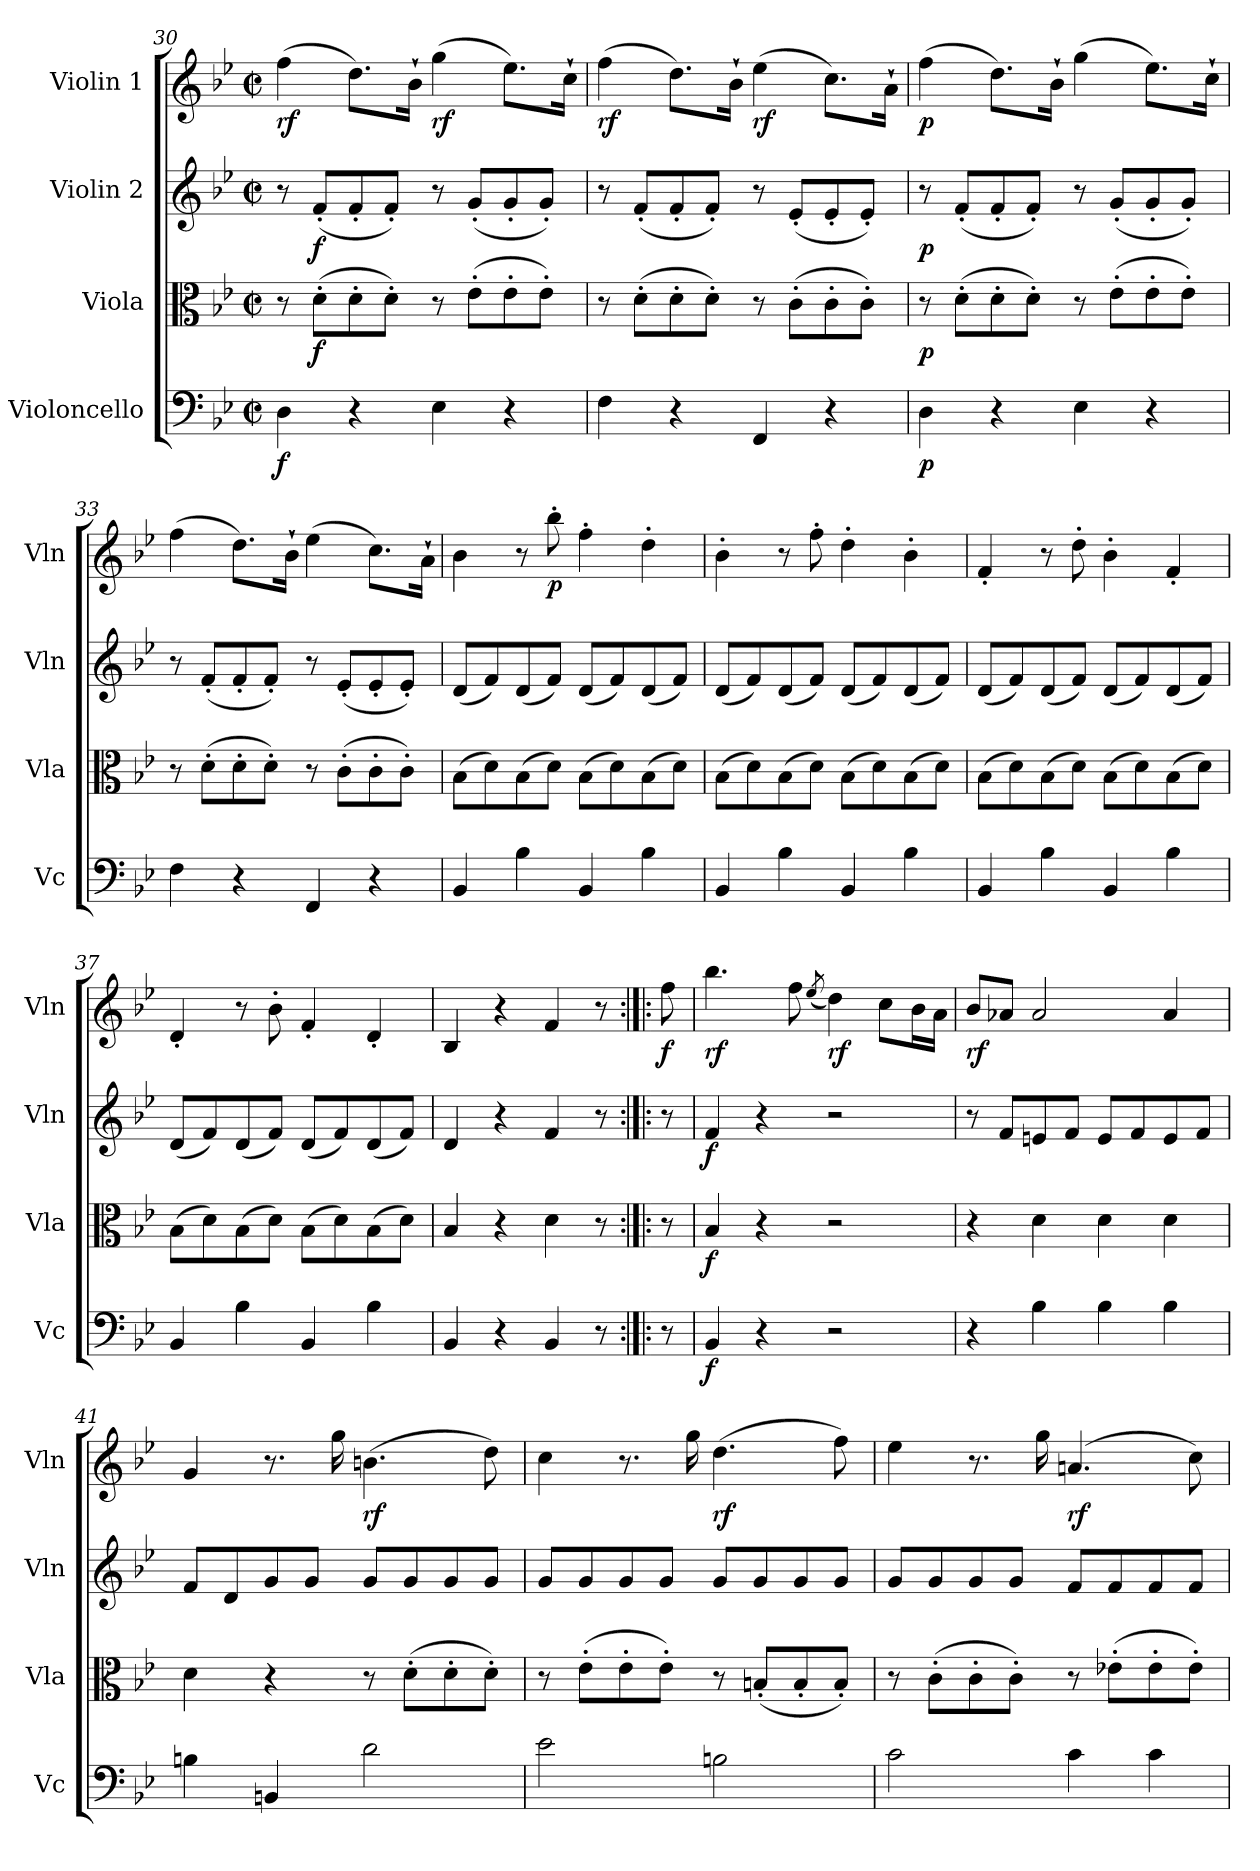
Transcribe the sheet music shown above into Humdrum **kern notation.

**kern	**dynam	**kern	**dynam	**kern	**dynam	**kern	**dynam
*part4	*part4	*part3	*part3	*part2	*part2	*part1	*part1
*staff4	*staff4	*staff3	*staff3	*staff2	*staff2	*staff1	*staff1
*I"Violoncello	*	*I"Viola	*	*I"Violin 2	*	*I"Violin 1	*
*I'Vc	*	*I'Vla	*	*I'Vln	*	*I'Vln	*
*clefF4	*	*clefC3	*	*clefG2	*	*clefG2	*
*k[b-e-]	*	*k[b-e-]	*	*k[b-e-]	*	*k[b-e-]	*
*M2/2	*	*M2/2	*	*M2/2	*	*M2/2	*
*met(c|)	*	*met(c|)	*	*met(c|)	*	*met(c|)	*
=30	=30	=30	=30	=30	=30	=30	=30
!	!LO:DY:b	!	!	!	!	!	!LO:DY:b
4D\	f	8r	.	8r	.	(>4ff\	rf
!	!	!	!LO:DY:b	!	!LO:DY:b	!	!
.	.	(>8d'\L	f	(<8f'/L	f	.	.
4r	.	8d'\	.	8f'/	.	8.dd\L)	.
.	.	8d'\J)	.	8f'/J)	.	.	.
.	.	.	.	.	.	16b-`\Jk	.
!	!	!	!	!	!	!	!LO:DY:b
4E-\	.	8r	.	8r	.	(>4gg\	rf
.	.	(>8e-'\L	.	(<8g'/L	.	.	.
4r	.	8e-'\	.	8g'/	.	8.ee-\L)	.
.	.	8e-'\J)	.	8g'/J)	.	.	.
.	.	.	.	.	.	16cc`\Jk	.
=31	=31	=31	=31	=31	=31	=31	=31
!	!	!	!	!	!	!	!LO:DY:b
4F\	.	8r	.	8r	.	(>4ff\	rf
.	.	(>8d'\L	.	(<8f'/L	.	.	.
4r	.	8d'\	.	8f'/	.	8.dd\L)	.
.	.	8d'\J)	.	8f'/J)	.	.	.
.	.	.	.	.	.	16b-`\Jk	.
!	!	!	!	!	!	!	!LO:DY:b
4FF/	.	8r	.	8r	.	(>4ee-\	rf
.	.	(>8c'\L	.	(<8e-'/L	.	.	.
4r	.	8c'\	.	8e-'/	.	8.cc\L)	.
.	.	8c'\J)	.	8e-'/J)	.	.	.
.	.	.	.	.	.	16a`\Jk	.
!!LO:LB:g=z
=32	=32	=32	=32	=32	=32	=32	=32
!	!LO:DY:b	!	!LO:DY:b	!	!LO:DY:b	!	!LO:DY:b
4D\	p	8r	p	8r	p	(>4ff\	p
.	.	(>8d'\L	.	(<8f'/L	.	.	.
4r	.	8d'\	.	8f'/	.	8.dd\L)	.
.	.	8d'\J)	.	8f'/J)	.	.	.
.	.	.	.	.	.	16b-`\Jk	.
4E-\	.	8r	.	8r	.	(>4gg\	.
.	.	(>8e-'\L	.	(<8g'/L	.	.	.
4r	.	8e-'\	.	8g'/	.	8.ee-\L)	.
.	.	8e-'\J)	.	8g'/J)	.	.	.
.	.	.	.	.	.	16cc`\Jk	.
=33	=33	=33	=33	=33	=33	=33	=33
4F\	.	8r	.	8r	.	(>4ff\	.
.	.	(>8d'\L	.	(<8f'/L	.	.	.
4r	.	8d'\	.	8f'/	.	8.dd\L)	.
.	.	8d'\J)	.	8f'/J)	.	.	.
.	.	.	.	.	.	16b-`\Jk	.
4FF/	.	8r	.	8r	.	(>4ee-\	.
.	.	(>8c'\L	.	(<8e-'/L	.	.	.
4r	.	8c'\	.	8e-'/	.	8.cc\L)	.
.	.	8c'\J)	.	8e-'/J)	.	.	.
.	.	.	.	.	.	16a`\Jk	.
=34	=34	=34	=34	=34	=34	=34	=34
4BB-/	.	(>8B-\L	.	(<8d/L	.	4b-\	.
.	.	8d\)	.	8f/)	.	.	.
4B-\	.	(>8B-\	.	(<8d/	.	8r	.
!	!	!	!	!	!	!	!LO:DY:b
.	.	8d\J)	.	8f/J)	.	8bb-'\	p
4BB-/	.	(>8B-\L	.	(<8d/L	.	4ff'\	.
.	.	8d\)	.	8f/)	.	.	.
4B-\	.	(>8B-\	.	(<8d/	.	4dd'\	.
.	.	8d\J)	.	8f/J)	.	.	.
=35	=35	=35	=35	=35	=35	=35	=35
4BB-/	.	(>8B-\L	.	(<8d/L	.	4b-'\	.
.	.	8d\)	.	8f/)	.	.	.
4B-\	.	(>8B-\	.	(<8d/	.	8r	.
.	.	8d\J)	.	8f/J)	.	8ff'\	.
4BB-/	.	(>8B-\L	.	(<8d/L	.	4dd'\	.
.	.	8d\)	.	8f/)	.	.	.
4B-\	.	(>8B-\	.	(<8d/	.	4b-'\	.
.	.	8d\J)	.	8f/J)	.	.	.
=36	=36	=36	=36	=36	=36	=36	=36
4BB-/	.	(>8B-\L	.	(<8d/L	.	4f'/	.
.	.	8d\)	.	8f/)	.	.	.
4B-\	.	(>8B-\	.	(<8d/	.	8r	.
.	.	8d\J)	.	8f/J)	.	8dd'\	.
4BB-/	.	(>8B-\L	.	(<8d/L	.	4b-'\	.
.	.	8d\)	.	8f/)	.	.	.
4B-\	.	(>8B-\	.	(<8d/	.	4f'/	.
.	.	8d\J)	.	8f/J)	.	.	.
=37	=37	=37	=37	=37	=37	=37	=37
4BB-/	.	(>8B-\L	.	(<8d/L	.	4d'/	.
.	.	8d\)	.	8f/)	.	.	.
4B-\	.	(>8B-\	.	(<8d/	.	8r	.
.	.	8d\J)	.	8f/J)	.	8b-'\	.
4BB-/	.	(>8B-\L	.	(<8d/L	.	4f'/	.
.	.	8d\)	.	8f/)	.	.	.
4B-\	.	(>8B-\	.	(<8d/	.	4d'/	.
.	.	8d\J)	.	8f/J)	.	.	.
!!LO:LB:g=z
=37X1	=37X1	=37X1	=37X1	=37X1	=37X1	=37X1	=37X1
4BB-/	.	4B-/	.	4d/	.	4B-/	.
4r	.	4r	.	4r	.	4r	.
4BB-/	.	4d\	.	4f/	.	4f/	.
8r	.	8r	.	8r	.	8r	.
=38:|!|:	=38:|!|:	=38:|!|:	=38:|!|:	=38:|!|:	=38:|!|:	=38:|!|:	=38:|!|:
!	!	!	!	!	!	!	!LO:DY:b
8r	.	8r	.	8r	.	8ff\	f
=39	=39	=39	=39	=39	=39	=39	=39
!	!LO:DY:b	!	!LO:DY:b	!	!LO:DY:b	!	!LO:DY:b
4BB-/	f	4B-/	f	4f/	f	4.bb-\	rf
4r	.	4r	.	4r	.	.	.
.	.	.	.	.	.	8ff\	.
.	.	.	.	.	.	(<8qee-/	.
!	!	!	!	!	!	!	!LO:DY:b
2r	.	2r	.	2r	.	4dd\)	rf
.	.	.	.	.	.	8cc\L	.
.	.	.	.	.	.	16b-\L	.
.	.	.	.	.	.	16a\JJ	.
=40	=40	=40	=40	=40	=40	=40	=40
!	!	!	!	!	!	!	!LO:DY:b
4r	.	4r	.	8r	.	8b-/L	rf
.	.	.	.	8f/L	.	8a-X/J	.
4B-\	.	4d\	.	8en/	.	2a-/	.
.	.	.	.	8f/J	.	.	.
4B-\	.	4d\	.	8e/L	.	.	.
.	.	.	.	8f/	.	.	.
4B-\	.	4d\	.	8e/	.	4a-/	.
.	.	.	.	8f/J	.	.	.
=41	=41	=41	=41	=41	=41	=41	=41
4Bn\	.	4d\	.	8f/L	.	4g/	.
.	.	.	.	8d/	.	.	.
4BBn/	.	4r	.	8g/	.	8.r	.
.	.	.	.	8g/J	.	.	.
.	.	.	.	.	.	16gg\	.
!	!	!	!	!	!	!	!LO:DY:b
2d\	.	8r	.	8g/L	.	(>4.bn\	rf
.	.	(>8d'\L	.	8g/	.	.	.
.	.	8d'\	.	8g/	.	.	.
.	.	8d'\J)	.	8g/J	.	8dd\)	.
=42	=42	=42	=42	=42	=42	=42	=42
2e-\	.	8r	.	8g/L	.	4cc\	.
.	.	(>8e-'\L	.	8g/	.	.	.
.	.	8e-'\	.	8g/	.	8.r	.
.	.	8e-'\J)	.	8g/J	.	.	.
.	.	.	.	.	.	16gg\	.
!	!	!	!	!	!	!	!LO:DY:b
2Bn\	.	8r	.	8g/L	.	(>4.dd\	rf
.	.	(<8Bn'/L	.	8g/	.	.	.
.	.	8B'/	.	8g/	.	.	.
.	.	8B'/J)	.	8g/J	.	8ff\)	.
=43	=43	=43	=43	=43	=43	=43	=43
2c\	.	8r	.	8g/L	.	4ee-\	.
.	.	(>8c'\L	.	8g/	.	.	.
.	.	8c'\	.	8g/	.	8.r	.
.	.	8c'\J)	.	8g/J	.	.	.
.	.	.	.	.	.	16gg\	.
!	!	!	!	!	!	!	!LO:DY:b
4c\	.	8r	.	8f/L	.	(>4.an/	rf
.	.	(>8e-X'\L	.	8f/	.	.	.
4c\	.	8e-'\	.	8f/	.	.	.
.	.	8e-'\J)	.	8f/J	.	8cc\)	.
=	=	=	=	=	=	=	=
*-	*-	*-	*-	*-	*-	*-	*-
